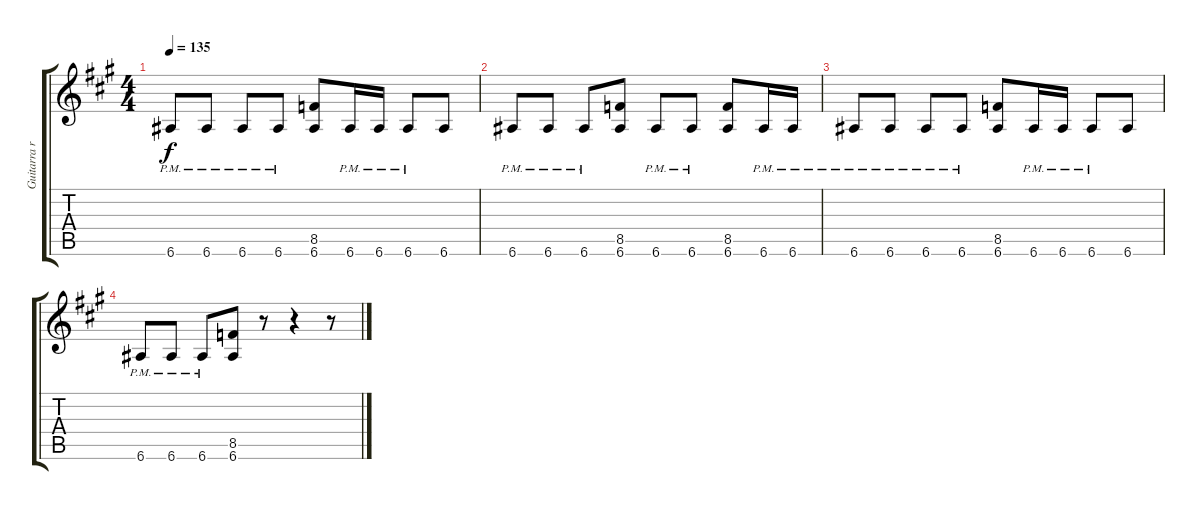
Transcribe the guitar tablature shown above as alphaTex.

\track ("Guitarra ritmica" "Guitarra r") {instrument distortionguitar}
\staff {score tabs}
\tuning (E4 B3 G3 D3 A2 E2) {hide}
\ts (4 4)
\tempo 135
\clef g2
\ks a
6.6{pm}.8{dy f} 6.6{pm}.8 6.6{pm}.8 6.6{pm}.8 (8.5 6.6).8 6.6{pm}.16 6.6{pm}.16 6.6{pm}.8 6.6.8 |
6.6{pm}.8 6.6{pm}.8 6.6{pm}.8 (8.5 6.6).8 6.6{pm}.8 6.6{pm}.8 (8.5 6.6).8 6.6{pm}.16 6.6{pm}.16 |
6.6{pm}.8 6.6{pm}.8 6.6{pm}.8 6.6{pm}.8 (8.5 6.6).8 6.6{pm}.16 6.6{pm}.16 6.6{pm}.8 6.6.8 |
6.6{pm}.8 6.6{pm}.8 6.6{pm}.8 (8.5 6.6).8 r.8 r.4 r.8
